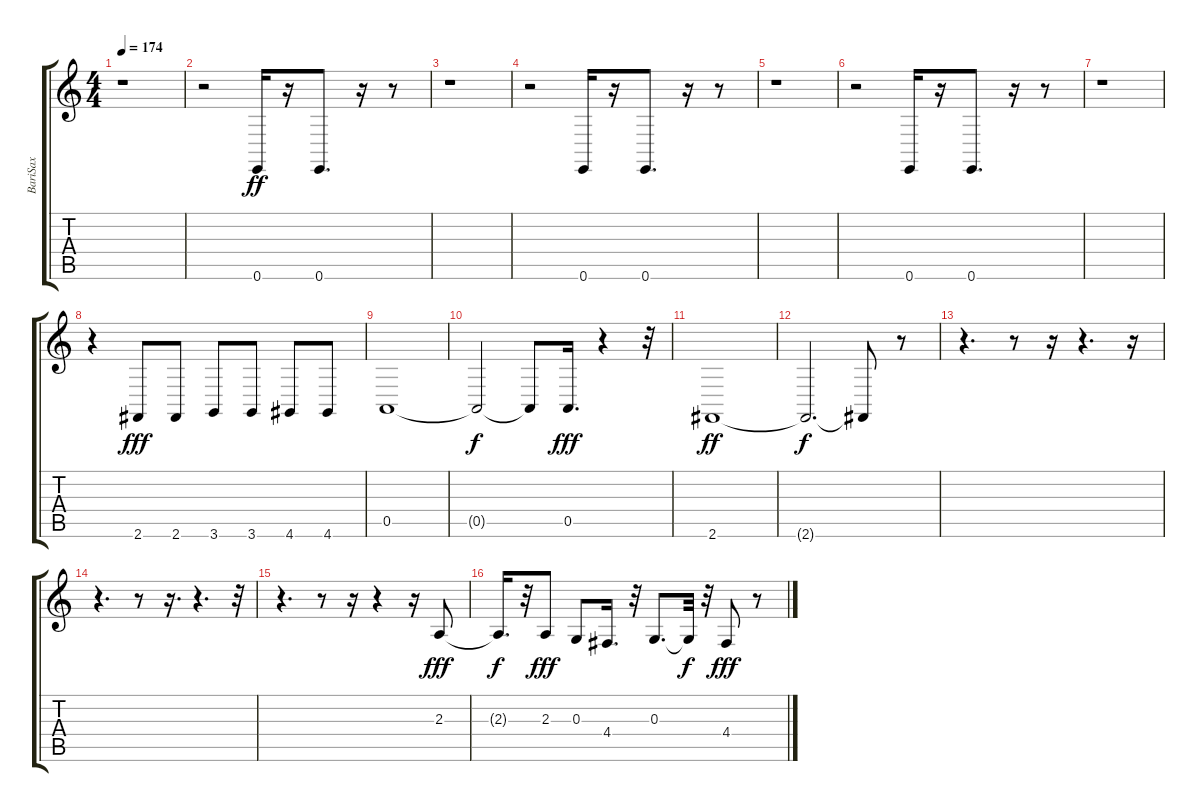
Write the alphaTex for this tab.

\track ("BariSax" "BariSax") {instrument baritonesax}
\staff {score tabs}
\tuning (E4 B3 G3 D3 A2 E2) {hide}
\ts (4 4)
\tempo 174
\clef g2
\ks c
r.1{dy fff} |
r.2 0.6.16{dy ff} r.16 0.6.8{d} r.16 r.8 |
r.1 |
r.2 0.6.16 r.16 0.6.8{d} r.16 r.8 |
r.1 |
r.2 0.6.16 r.16 0.6.8{d} r.16 r.8 |
r.1 |
r.4 2.6.8{dy fff} 2.6.8 3.6.8 3.6.8 4.6.8 4.6.8 |
0.5.1 |
0.5{t}.2{dy f} 0.5{t}.8 0.5.16{d dy fff} r.4 r.32 |
2.6.1{dy ff} |
2.6{t}.2{d dy f} 2.6{t}.8 r.8 |
r.4{d} r.8 r.16 r.4{d} r.16 |
r.4{d} r.8 r.16{d} r.4{d} r.32 |
r.4{d} r.8 r.16 r.4 r.16 2.3.8{dy fff} |
2.3{t}.16{d dy f} r.32 2.3.8{dy fff} 0.3.8 4.4.16{d} r.32 0.3.8{d} 0.3{t}.32{dy f} r.32 4.4.8{dy fff} r.8
